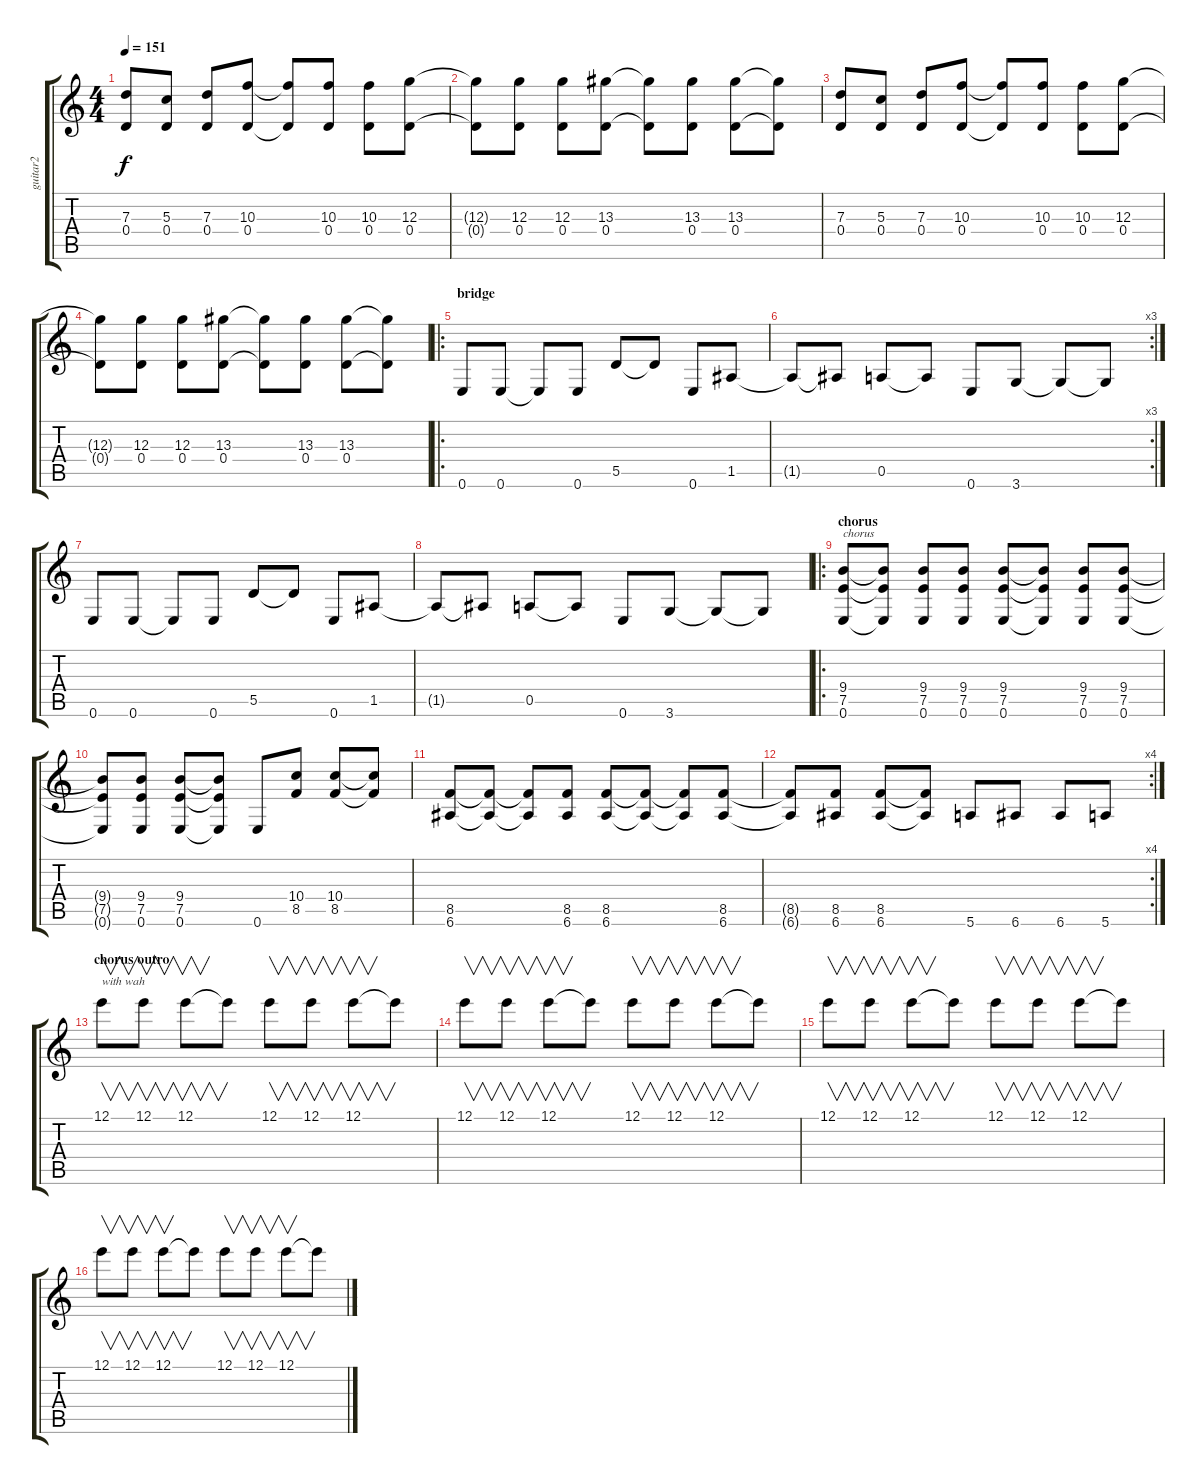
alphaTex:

\track ("guitar2" "guitar2") {instrument overdrivenguitar}
\staff {score tabs}
\tuning (E4 B3 G3 D3 A2 E2) {hide}
\ts (4 4)
\tempo 151
\clef g2
\ks c
(7.3 0.4).8{dy f} (5.3 0.4).8 (7.3 0.4).8 (10.3 0.4).8 (10.3{t} 0.4{t}).8 (10.3 0.4).8 (10.3 0.4).8 (12.3 0.4).8 |
(12.3{t} 0.4{t}).8 (12.3 0.4).8 (12.3 0.4).8 (13.3 0.4).8 (13.3{t} 0.4{t}).8 (13.3 0.4).8 (13.3 0.4).8 (13.3{t} 0.4{t}).8 |
(7.3 0.4).8 (5.3 0.4).8 (7.3 0.4).8 (10.3 0.4).8 (10.3{t} 0.4{t}).8 (10.3 0.4).8 (10.3 0.4).8 (12.3 0.4).8 |
(12.3{t} 0.4{t}).8 (12.3 0.4).8 (12.3 0.4).8 (13.3 0.4).8 (13.3{t} 0.4{t}).8 (13.3 0.4).8 (13.3 0.4).8 (13.3{t} 0.4{t}).8 |
\ro
\section ("" "bridge")
0.6.8 0.6.8 0.6{t}.8 0.6.8 5.5.8 5.5{t}.8 0.6.8 1.5.8 |
\rc 3
1.5{t}.8 1.5{t}.8 0.5.8 0.5{t}.8 0.6.8 3.6.8 3.6{t}.8 3.6{t}.8 |
0.6.8 0.6.8 0.6{t}.8 0.6.8 5.5.8 5.5{t}.8 0.6.8 1.5.8 |
1.5{t}.8 1.5{t}.8 0.5.8 0.5{t}.8 0.6.8 3.6.8 3.6{t}.8 3.6{t}.8 |
\ro
\section ("" "chorus")
(9.4 7.5 0.6).8{txt "chorus"} (9.4{t} 7.5{t} 0.6{t}).8 (9.4 7.5 0.6).8 (9.4 7.5 0.6).8 (9.4 7.5 0.6).8 (9.4{t} 7.5{t} 0.6{t}).8 (9.4 7.5 0.6).8 (9.4 7.5 0.6).8 |
(9.4{t} 7.5{t} 0.6{t}).8 (9.4 7.5 0.6).8 (9.4 7.5 0.6).8 (9.4{t} 7.5{t} 0.6{t}).8 0.6.8 (10.4 8.5).8 (10.4 8.5).8 (10.4{t} 8.5{t}).8 |
(8.5 6.6).8 (8.5{t} 6.6{t}).8 (8.5{t} 6.6{t}).8 (8.5 6.6).8 (8.5 6.6).8 (8.5{t} 6.6{t}).8 (8.5{t} 6.6{t}).8 (8.5 6.6).8 |
\rc 4
(8.5{t} 6.6{t}).8 (8.5 6.6).8 (8.5 6.6).8 (8.5{t} 6.6{t}).8 5.6.8 6.6.8 6.6.8 5.6.8 |
\section ("" "chorus outro")
12.1.8{v txt "with wah"} 12.1.8{v} 12.1.8{v} 12.1{t}.8 12.1.8{v} 12.1.8{v} 12.1.8{v} 12.1{t}.8 |
12.1.8{v} 12.1.8{v} 12.1.8{v} 12.1{t}.8 12.1.8{v} 12.1.8{v} 12.1.8{v} 12.1{t}.8 |
12.1.8{v} 12.1.8{v} 12.1.8{v} 12.1{t}.8 12.1.8{v} 12.1.8{v} 12.1.8{v} 12.1{t}.8 |
12.1.8{v} 12.1.8{v} 12.1.8{v} 12.1{t}.8 12.1.8{v} 12.1.8{v} 12.1.8{v} 12.1{t}.8
